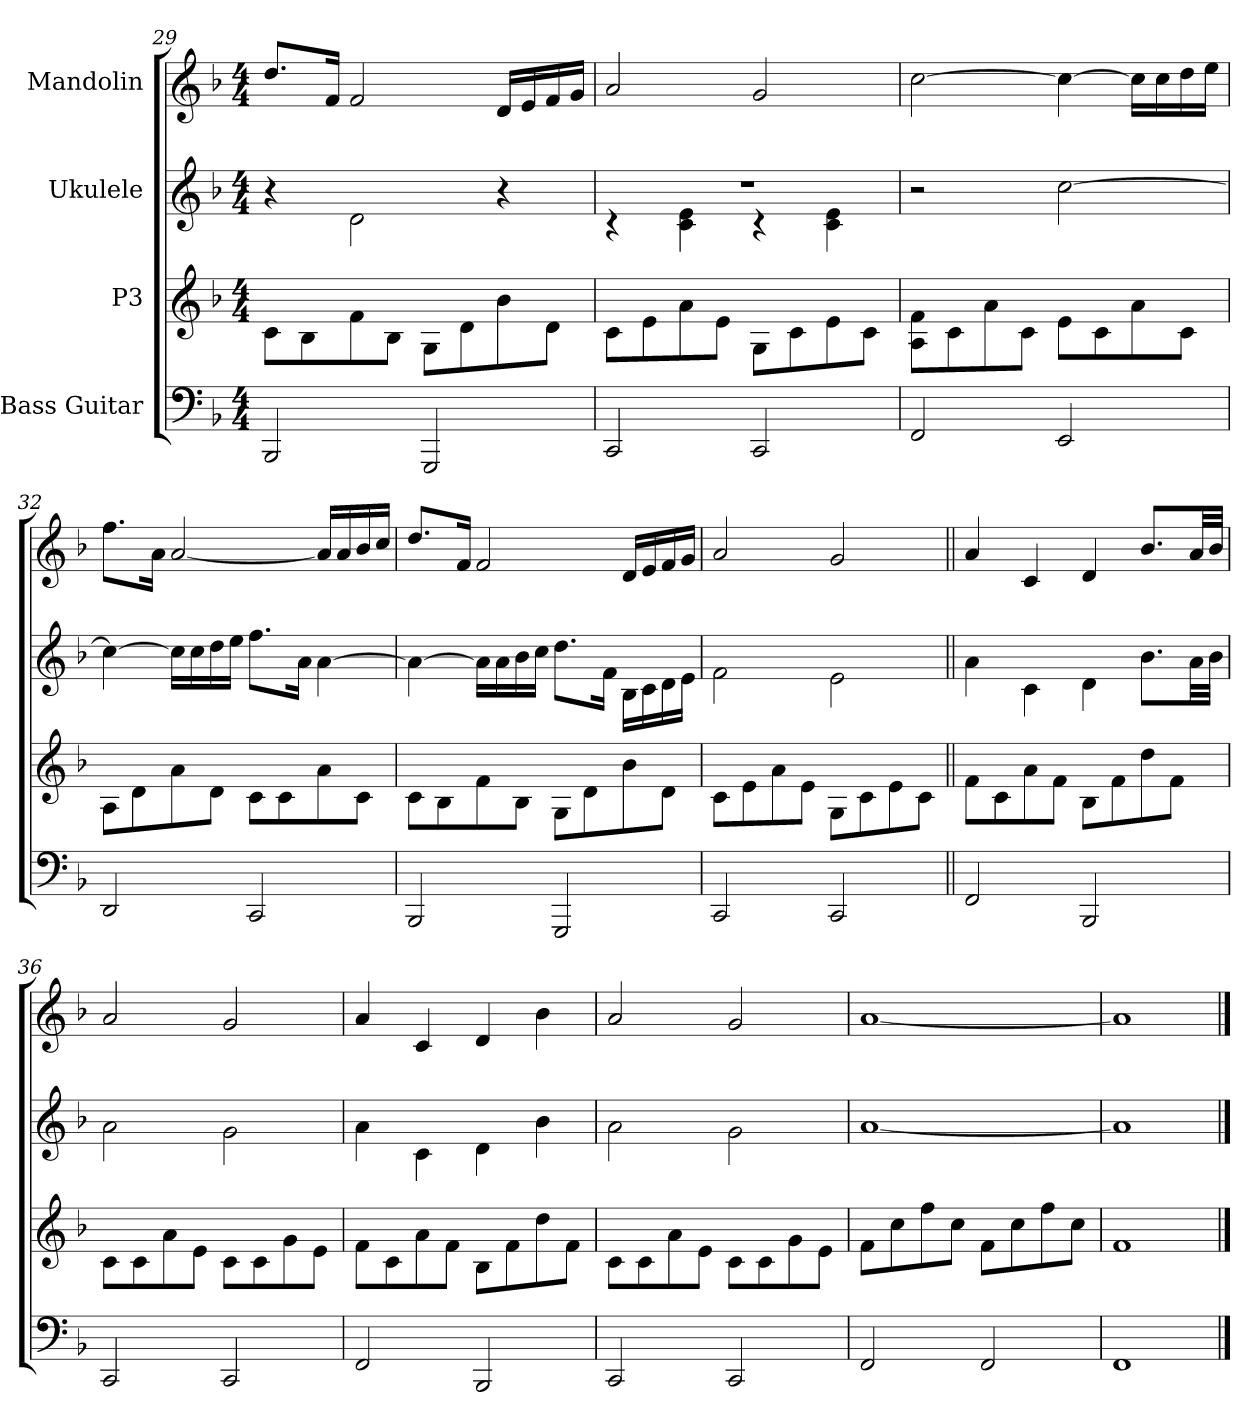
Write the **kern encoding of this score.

**kern	**kern	**kern	**kern
*part4	*part3	*part2	*part1
*staff4	*staff3	*staff2	*staff1
*I"Bass Guitar	*I"P3	*I"Ukulele	*I"Mandolin
*	*	*	*clefG2
*k[b-]	*k[b-]	*k[b-]	*k[b-]
*F:	*F:	*F:	*F:
*M4/4	*M4/4	*M4/4	*M4/4
=29	=29	=29	=29
2BBB-i/	8cj\L	4r	8.ddZ/L
.	8B-j\	.	.
.	.	.	16fZ/Jk
.	8fj\	2dV\	2fZ/
.	8B-j\J	.	.
2GGGi/	8Gj\L	.	.
.	8dj\	.	.
.	8b-j\	4r	16dZ/LL
.	.	.	16eZ/
.	8dj\J	.	16fZ/
.	.	.	16gZ/JJ
=30	=30	=30	=30
*	*	*^	*
2CCi/	8cj\L	1r	4r	2aZ/
.	8ej\	.	.	.
.	8aj\	.	4cV\ 4eV	.
.	8ej\J	.	.	.
2CCi/	8Gj\L	.	4r	2gZ/
.	8cj\	.	.	.
.	8ej\	.	4cV\ 4eV	.
.	8cj\J	.	.	.
*	*	*v	*v	*
!!LO:LB:g=z
=31	=31	=31	=31
2FFi/	8Aj\ 8fjL	2r	[2ccZ\
.	8cj\	.	.
.	8aj\	.	.
.	8cj\J	.	.
2EEi/	8ej\L	[2ccV\	4ccZ\_
.	8cj\	.	.
.	8aj\	.	16ccZ\LL]
.	.	.	16ccZ\
.	8cj\J	.	16ddZ\
.	.	.	16eeZ\JJ
=32	=32	=32	=32
2DDi/	8Aj\L	4ccV\_	8.ffZ\L
.	8dj\	.	.
.	.	.	16aZ\Jk
.	8aj\	16ccV\LL]	[2aZ/
.	.	16ccV\	.
.	8dj\J	16ddV\	.
.	.	16eeV\JJ	.
2CCi/	8cj\L	8.ffV\L	.
.	8cj\	.	.
.	.	16aV\Jk	.
.	8aj\	[4aV\	16aZ/LL]
.	.	.	16aZ/
.	8cj\J	.	16b-Z/
.	.	.	16ccZ/JJ
=33	=33	=33	=33
2BBB-i/	8cj\L	4aV\_	8.ddZ/L
.	8B-j\	.	.
.	.	.	16fZ/Jk
.	8fj\	16aV\LL]	2fZ/
.	.	16aV\	.
.	8B-j\J	16b-V\	.
.	.	16ccV\JJ	.
2GGGi/	8Gj\L	8.ddV\L	.
.	8dj\	.	.
.	.	16fV\Jk	.
.	8b-j\	16B-V\LL	16dZ/LL
.	.	16cV\	16eZ/
.	8dj\J	16dV\	16fZ/
.	.	16eV\JJ	16gZ/JJ
!!LO:PB:g=z
=34	=34	=34	=34
2CCi/	8cj\L	2fV\	2aZ/
.	8ej\	.	.
.	8aj\	.	.
.	8ej\J	.	.
2CCi/	8Gj\L	2eV\	2gZ/
.	8cj\	.	.
.	8ej\	.	.
.	8cj\J	.	.
=35||	=35||	=35||	=35||
2FFi/	8fj\L	4aV\	4aZ/
.	8cj\	.	.
.	8aj\	4cV\	4cZ/
.	8fj\J	.	.
2BBB-i/	8B-j\L	4dV\	4dZ/
.	8fj\	.	.
.	8ddj\	8.b-V\L	8.b-Z/L
.	8fj\J	.	.
.	.	32aV\LL	32aZ/LL
.	.	32b-V\JJJ	32b-Z/JJJ
=36	=36	=36	=36
2CCi/	8cj\L	2aV\	2aZ/
.	8cj\	.	.
.	8aj\	.	.
.	8ej\J	.	.
2CCi/	8cj\L	2gV\	2gZ/
.	8cj\	.	.
.	8gj\	.	.
.	8ej\J	.	.
!!LO:LB:g=z
=37	=37	=37	=37
2FFi/	8fj\L	4aV\	4aZ/
.	8cj\	.	.
.	8aj\	4cV\	4cZ/
.	8fj\J	.	.
2BBB-i/	8B-j\L	4dV\	4dZ/
.	8fj\	.	.
.	8ddj\	4b-V\	4b-Z\
.	8fj\J	.	.
=38	=38	=38	=38
2CCi/	8cj\L	2aV\	2aZ/
.	8cj\	.	.
.	8aj\	.	.
.	8ej\J	.	.
2CCi/	8cj\L	2gV\	2gZ/
.	8cj\	.	.
.	8gj\	.	.
.	8ej\J	.	.
=39	=39	=39	=39
2FFi/	8fj\L	[1aV	[1aZ
.	8ccj\	.	.
.	8ffj\	.	.
.	8ccj\J	.	.
2FFi/	8fj\L	.	.
.	8ccj\	.	.
.	8ffj\	.	.
.	8ccj\J	.	.
=40	=40	=40	=40
1FFi	1fj	1aV]	1aZ]
==	==	==	==
*-	*-	*-	*-
